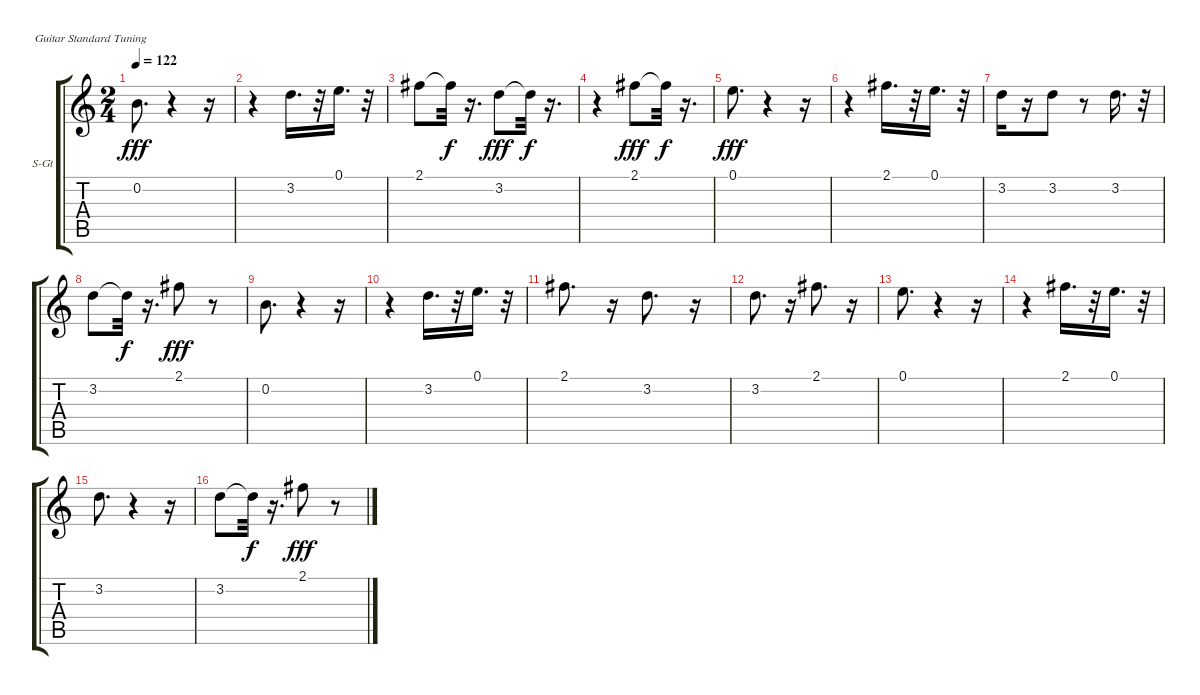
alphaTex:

\bracketExtendMode groupsimilarinstruments
\firstSystemTrackNameOrientation horizontal
\otherSystemsTrackNameOrientation horizontal
\track ("Вокал" "S-Gt") {instrument ocarina}
\staff {score tabs}
\tuning (E4 B3 G3 D3 A2 E2)
\displaytranspose 12
\ts (2 4)
\tempo 122
\clef g2
\ks c
0.2.8{d dy fff} r.4 r.16 |
r.4 3.2.16{d} r.32 0.1.16{d} r.32 |
2.1.8 2.1{t}.32{dy f} r.16{d} 3.2.8{dy fff} 3.2{t}.32{dy f} r.16{d} |
r.4 2.1.8{dy fff} 2.1{t}.32{dy f} r.16{d} |
0.1.8{d dy fff} r.4 r.16 |
r.4 2.1.16{d} r.32 0.1.16{d} r.32 |
3.2.16 r.16 3.2.8 r.8 3.2.16{d} r.32 |
3.2.8 3.2{t}.32{dy f} r.16{d} 2.1.8{dy fff} r.8 |
0.2.8{d} r.4 r.16 |
r.4 3.2.16{d} r.32 0.1.16{d} r.32 |
2.1.8{d} r.16 3.2.8{d} r.16 |
3.2.8{d} r.16 2.1.8{d} r.16 |
0.1.8{d} r.4 r.16 |
r.4 2.1.16{d} r.32 0.1.16{d} r.32 |
3.2.8{d} r.4 r.16 |
3.2.8 3.2{t}.32{dy f} r.16{d} 2.1.8{dy fff} r.8
